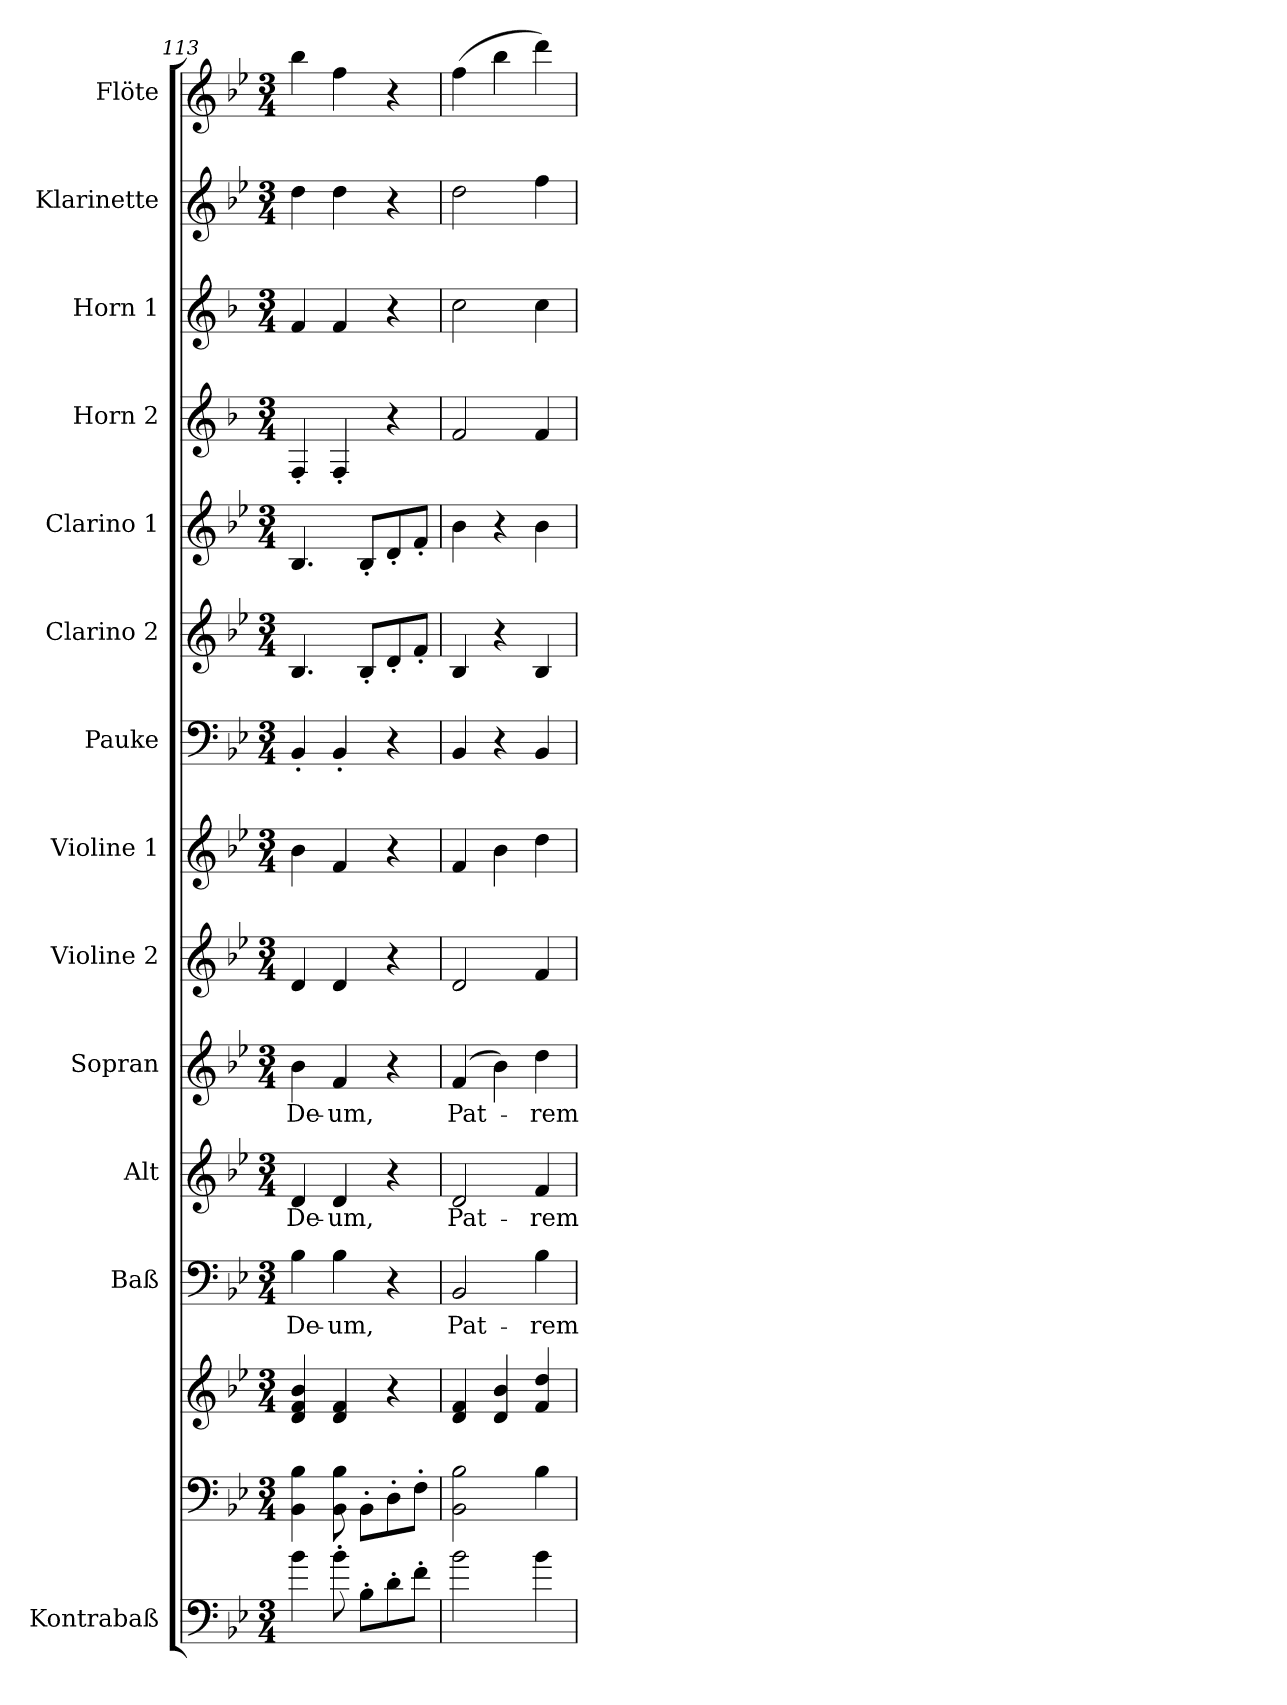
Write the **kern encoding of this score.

**kern	**kern	**kern	**kern	**text	**kern	**text	**kern	**text	**kern	**kern	**kern	**kern	**kern	**kern	**kern	**kern	**kern
*part14	*part13	*part13	*part12	*part12	*part11	*part11	*part10	*part10	*part9	*part8	*part7	*part6	*part5	*part4	*part3	*part2	*part1
*staff15	*staff14	*staff13	*staff12	*staff12	*staff11	*staff11	*staff10	*staff10	*staff9	*staff8	*staff7	*staff6	*staff5	*staff4	*staff3	*staff2	*staff1
*I"Kontrabaß	*	*	*I"Baß	*	*I"Alt	*	*I"Sopran	*	*I"Violine 2	*I"Violine 1	*I"Pauke	*I"Clarino 2	*I"Clarino 1	*I"Horn 2	*I"Horn 1	*I"Klarinette	*I"Flöte
*I'Kb	*	*	*I'Baß	*	*I'Alt	*	*I'Sop	*	*I'Vln. 2	*I'Vln. 1	*I'Pk.	*	*	*I'Hrn. 2	*I'Hrn. 1	*	*I'Fl.
*clefF4	*clefF4	*clefG2	*clefF4	*	*clefG2	*	*clefG2	*	*clefG2	*clefG2	*clefF4	*clefG2	*clefG2	*clefG2	*clefG2	*clefG2	*clefG2
*ITrd7c12	*	*	*	*	*	*	*	*	*	*	*	*ITrd7c12	*ITrd7c12	*ITrd4c7	*ITrd4c7	*	*
*k[b-e-]	*k[b-e-]	*k[b-e-]	*k[b-e-]	*	*k[b-e-]	*	*k[b-e-]	*	*k[b-e-]	*k[b-e-]	*k[b-e-]	*k[b-e-]	*k[b-e-]	*k[b-e-]	*k[b-e-]	*k[b-e-]	*k[b-e-]
*B-:	*B-:	*B-:	*B-:	*	*B-:	*	*B-:	*	*B-:	*B-:	*B-:	*B-:	*B-:	*B-:	*B-:	*B-:	*B-:
*M3/4	*M3/4	*M3/4	*M3/4	*	*M3/4	*	*M3/4	*	*M3/4	*M3/4	*M3/4	*M3/4	*M3/4	*M3/4	*M3/4	*M3/4	*M3/4
=113	=113	=113	=113	=113	=113	=113	=113	=113	=113	=113	=113	=113	=113	=113	=113	=113	=113
!	!	!	!	!LO:LY:b	!	!LO:LY:b	!	!LO:LY:b	!	!	!	!	!	!	!	!	!
4B-\	4BB-\ 4B-\	4d/ 4f/ 4b-/	4B-\	De-	4d/	De-	4b-\	De-	4d/	4b-\	4BB-'</	4.BB-/	4.BB-/	4BB-'</	4B-/	4dd\	4bb-\
!	!	!	!	!LO:LY:b	!	!LO:LY:b	!	!LO:LY:b	!	!	!	!	!	!	!	!	!
8B-'>\	8BB-\ 8B-\	4d/ 4f/	4B-\	-um,	4d/	-um,	4f/	-um,	4d/	4f/	4BB-'</	.	.	4BB-'</	4B-/	4dd\	4ff\
8BB-'>\L	8BB-'>\L	.	.	.	.	.	.	.	.	.	.	8BB-'</L	8BB-'</L	.	.	.	.
8D'>\	8D'>\	4r	4r	.	4r	.	4r	.	4r	4r	4r	8D'</	8D'</	4r	4r	4r	4r
8F'>\J	8F'>\J	.	.	.	.	.	.	.	.	.	.	8F'</J	8F'</J	.	.	.	.
=114	=114	=114	=114	=114	=114	=114	=114	=114	=114	=114	=114	=114	=114	=114	=114	=114	=114
!	!	!	!	!LO:LY:b	!	!LO:LY:b	!	!LO:LY:b	!	!	!	!	!	!	!	!	!
2B-\	2BB-\ 2B-\	4d/ 4f/	2BB-/	Pat-	2d/	Pat-	(4f/	Pat-	2d/	4f/	4BB-/	4BB-/	4B-\	2B-/	2f\	2dd\	(>4ff\
.	.	4d/ 4b-/	.	.	.	.	4b-\)	.	.	4b-\	4r	4r	4r	.	.	.	4bb-\
!	!	!	!	!LO:LY:b	!	!LO:LY:b	!	!LO:LY:b	!	!	!	!	!	!	!	!	!
4B-\	4B-\	4f/ 4dd/	4B-\	-rem	4f/	-rem	4dd\	-rem	4f/	4dd\	4BB-/	4BB-/	4B-\	4B-/	4f\	4ff\	4ddd\)
=	=	=	=	=	=	=	=	=	=	=	=	=	=	=	=	=	=
*-	*-	*-	*-	*-	*-	*-	*-	*-	*-	*-	*-	*-	*-	*-	*-	*-	*-
